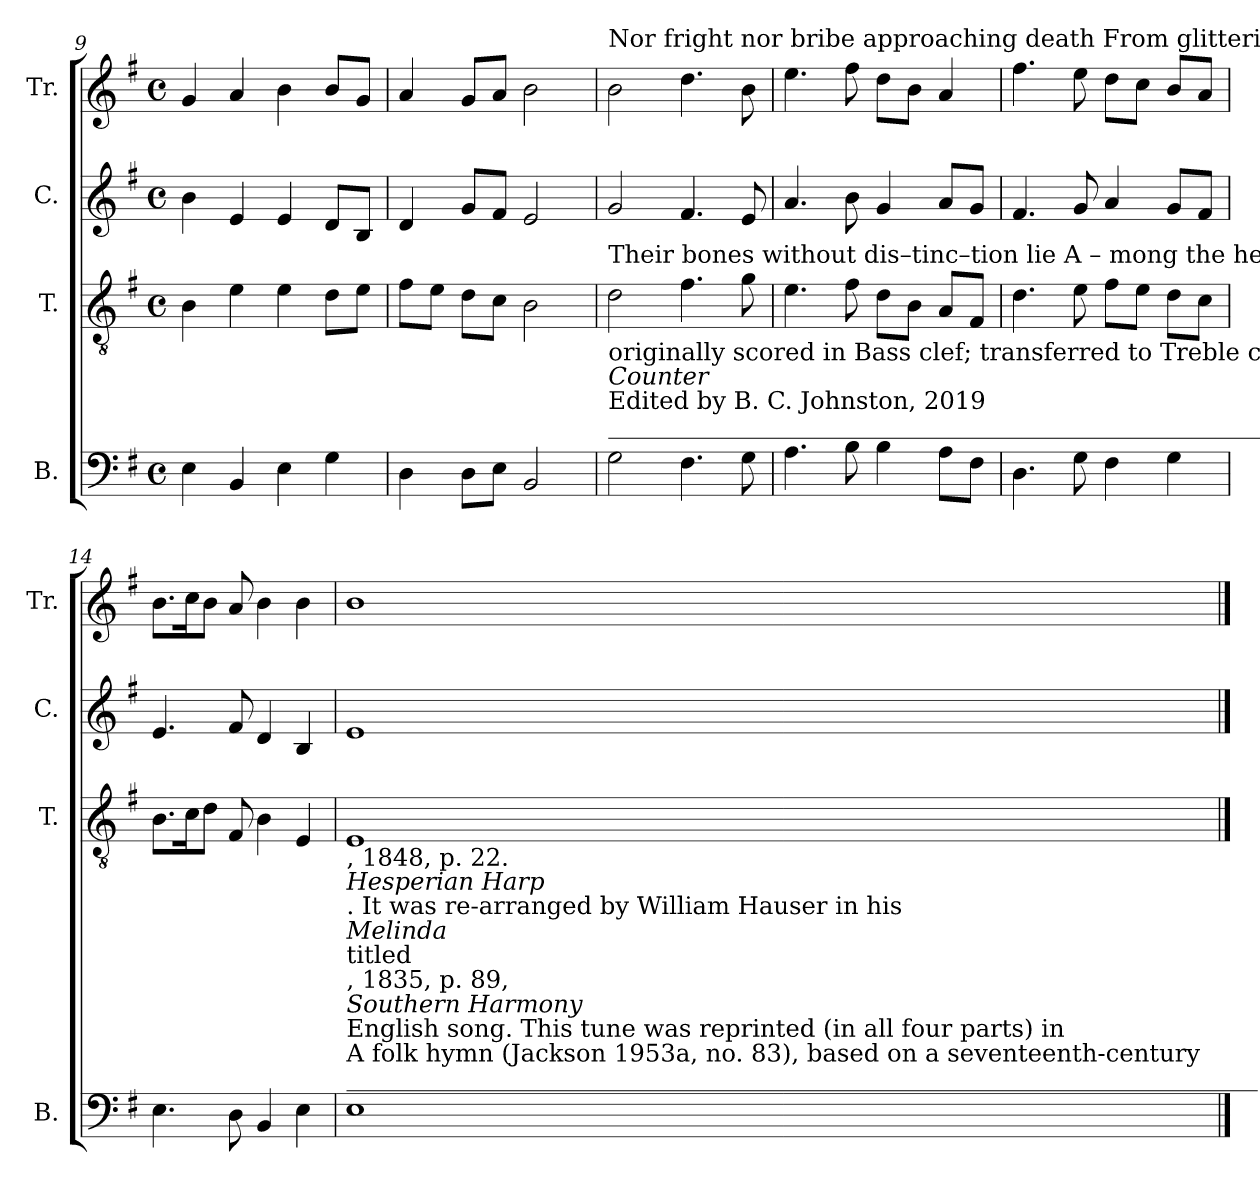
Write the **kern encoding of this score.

**kern	**kern	**kern	**kern
*part4	*part3	*part2	*part1
*staff4	*staff3	*staff2	*staff1
*I"B.	*I"T.	*I"C.	*I"Tr.
*I'B.	*I'T.	*I'C.	*I'Tr.
*clefF4	*clefGv2	*clefG2	*clefG2
*k[f#]	*k[f#]	*k[f#]	*k[f#]
*M4/4	*M4/4	*M4/4	*M4/4
*met(c)	*met(c)	*met(c)	*met(c)
=9	=9	=9	=9
4E!\	4B!\	4b!\	4g!/
4BB!/	4e!\	4e!/	4a!/
4E!\	4e!\	4e!/	4b!\
4G!\	8d!\L	8d!/L	8b!/L
.	8e!\J	8B!/J	8g!/J
=10	=10	=10	=10
4D!\	8f#!\L	4d!/	4a!/
.	8e!\J	.	.
8D!\L	8d!\L	8g!/L	8g!/L
8E!\J	8c!\J	8f#!/J	8a!/J
2BB!/	2B!\	2e!/	2b!\
!!LO:LB:g=z
=11	=11	=11	=11
!	!	!	!LO:TX:a:t=Nor  fright  nor  bribe  approaching  death  From  glittering  roofs        and  downy   beds.
!	!LO:TX:a:t=Their  bones  without  dis–tinc–tion  lie   A – mong   the       heap         of  meaner  bones.	!	!
!LO:TX:a:t=__________________________________________________________	!	!	!
!LO:TX:a:t=Edited by B. C. Johnston, 2019	!	!	!
!LO:TX:a:i:t=Counter	!	!	!
!LO:TX:a:t=originally scored in Bass clef; transferred to Treble clef.	!	!	!
2G!\	2d!\	2g!/	2b!\
4.F#!\	4.f#!\	4.f#!/	4.dd!\
8G!\	8g!\	8e!/	8b!\
=12	=12	=12	=12
4.A!\	4.e!\	4.a!/	4.ee!\
8B!\	8f#!\	8b!\	8ff#!\
4B!\	8d!\L	4g!/	8dd!\L
.	8B!\J	.	8b!\J
8A!\L	8A!/L	8a!/L	4a!/
8F#!\J	8F#!/J	8g!/J	.
=13	=13	=13	=13
4.D!\	4.d!\	4.f#!/	4.ff#!\
8G!\	8e!\	8g!/	8ee!\
4F#!\	8f#!\L	4a!/	8dd!\L
.	8e!\J	.	8cc!\J
4G!\	8d!\L	8g!/L	8b!/L
.	8c!\J	8f#!/J	8a!/J
=14	=14	=14	=14
4.E!\	8.B!\L	4.e!/	8.b!\L
.	16c!\K	.	16cc!\K
.	8d!\J	.	8b!\J
8D!\	8F#!/	8f#!/	8a!/
4BB!/	4B!\	4d!/	4b!\
4E!\	4E!/	4B!/	4b!\
=15	=15	=15	=15
!LO:TX:a:t=___________________________________________________________________________	!	!	!
!LO:TX:a:t=A folk hymn (Jackson 1953a, no. 83), based on a seventeenth-century	!	!	!
!LO:TX:a:t=English song. This tune was reprinted (in all four parts) in	!	!	!
!LO:TX:a:i:t=Southern Harmony	!	!	!
!LO:TX:a:t=, 1835, p. 89,	!	!	!
!LO:TX:a:t=titled	!	!	!
!LO:TX:a:i:t=Melinda	!	!	!
!LO:TX:a:t=. It was re-arranged by William Hauser in his	!	!	!
!LO:TX:a:i:t=Hesperian Harp	!	!	!
!LO:TX:a:t=, 1848, p. 22.	!	!	!
1E!	1E!	1e!	1b!
==	==	==	==
*-	*-	*-	*-
